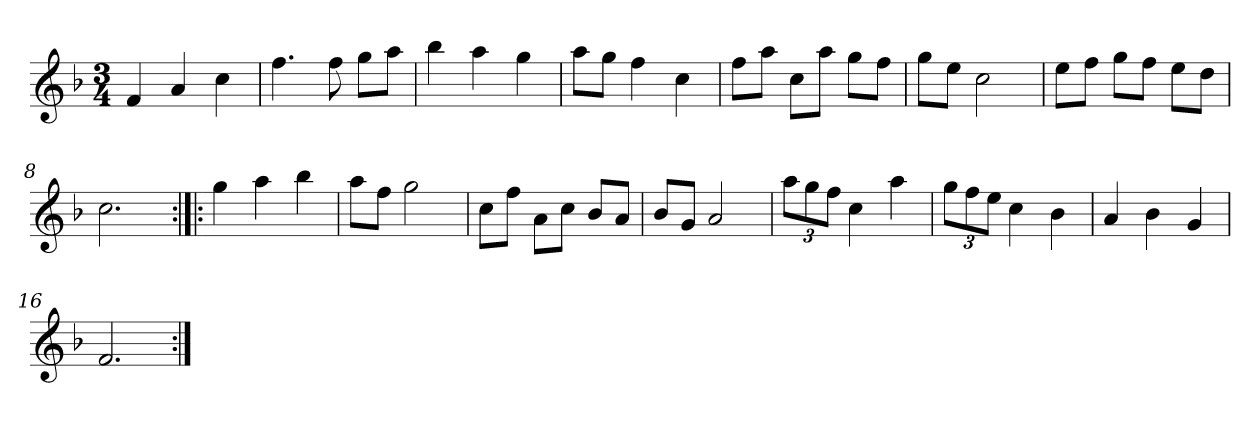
**kern
*part1
*staff1
*clefG2
*k[b-]
*F:
*M3/4
*MM120
=1
4f
4a
4cc
=2
4.ff
8ff
8gg\L
8aa\J
=3
4bb-
4aa
4gg
=4
8aa\L
8gg\J
4ff
4cc
=5
8ff\L
8aa\J
8cc\L
8aa\J
8gg\L
8ff\J
=6
8gg\L
8ee\J
2cc
=7
8ee\L
8ff\J
8gg\L
8ff\J
8ee\L
8dd\J
=8
2.cc
=9:|!|:
4gg
4aa
4bb-
=10
8aa\L
8ff\J
2gg
=11
8cc\L
8ff\J
8a\L
8cc\J
8b-/L
8a/J
=12
8b-/L
8g/J
2a
=13
12aa\L
12gg\
12ff\J
4cc
4aa
=14
12gg\L
12ff\
12ee\J
4cc
4b-
=15
4a
4b-
4g
=16
2.f
=:|!
*-
